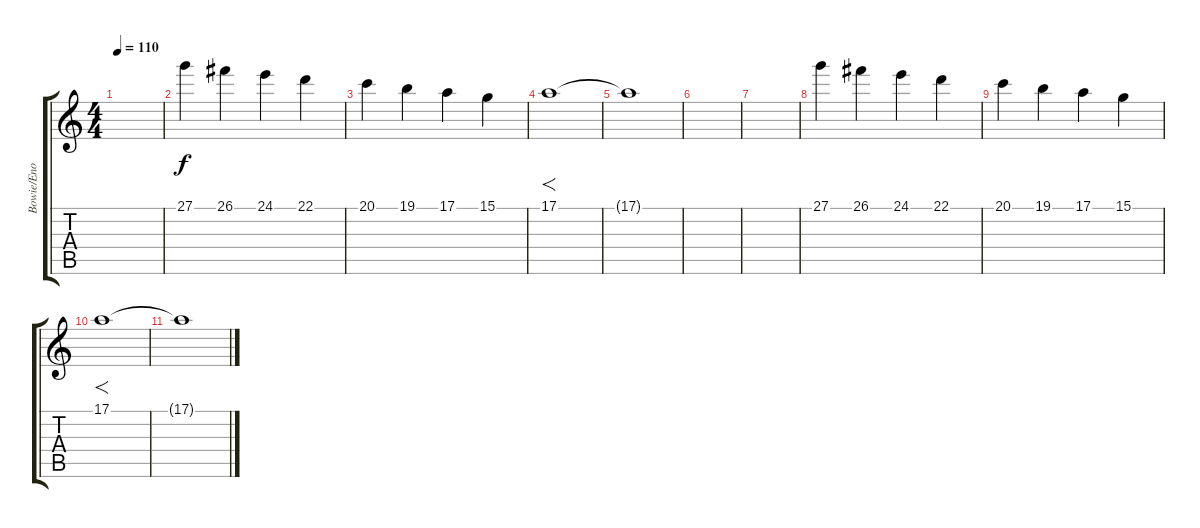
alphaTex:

\track ("Bowie/Eno Synthesizer" "Bowie/Eno ") {instrument synthstrings2}
\staff {score tabs}
\tuning (E4 B3 G3 D3 A2 E2) {hide}
\ts (4 4)
\tempo 110
\clef g2
\ks c
|
27.1.4 26.1.4 24.1.4 22.1.4 |
20.1.4 19.1.4 17.1.4 15.1.4 |
17.1.1{f} |
17.1{t}.1 |
|
|
27.1.4 26.1.4 24.1.4 22.1.4 |
20.1.4 19.1.4 17.1.4 15.1.4 |
17.1.1{f} |
17.1{t}.1
